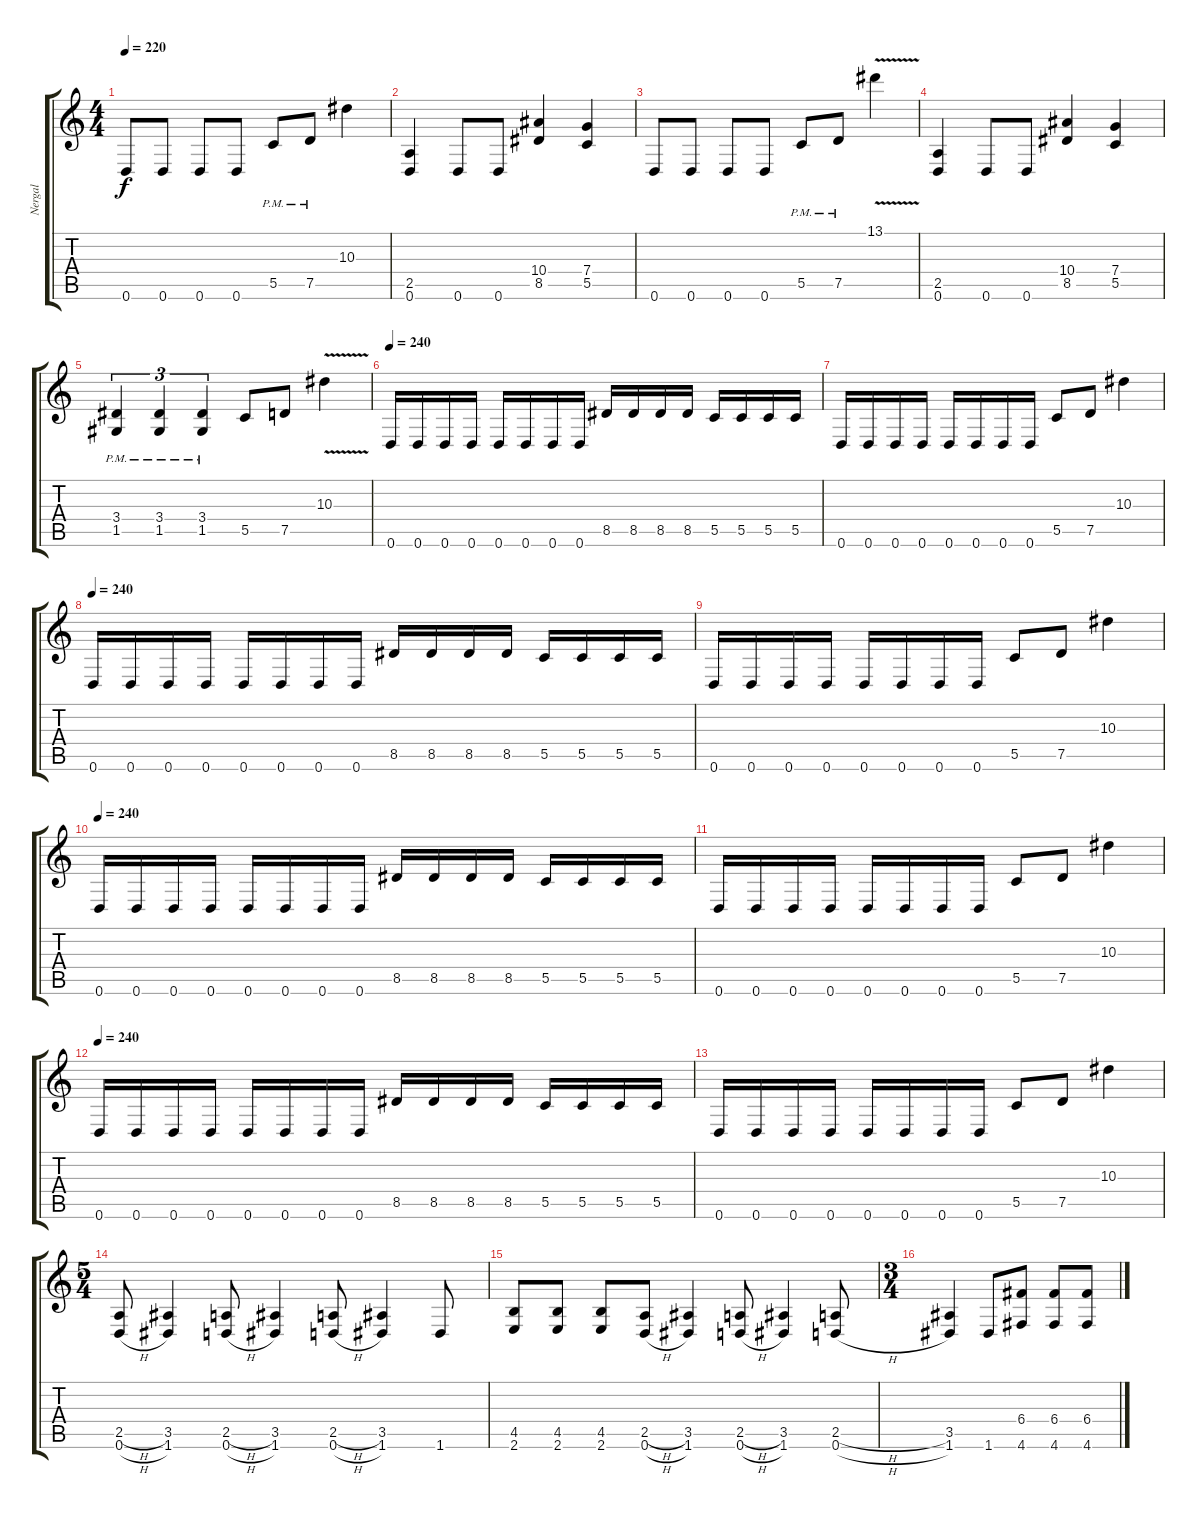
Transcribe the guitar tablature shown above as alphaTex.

\track ("Nergal" "Nergal") {instrument distortionguitar}
\staff {score tabs}
\tuning (D4 A3 F3 C3 G2 D2) {hide}
\ts (4 4)
\tempo 220
\clef g2
\ks c
0.6.8{dy f} 0.6.8 0.6.8 0.6.8 5.5{pm}.8 7.5{pm}.8 10.3.4 |
(2.5 0.6).4 0.6.8 0.6.8 (10.4 8.5).4 (7.4 5.5).4 |
0.6.8 0.6.8 0.6.8 0.6.8 5.5{pm}.8 7.5{pm}.8 13.1{v}.4 |
(2.5 0.6).4 0.6.8 0.6.8 (10.4 8.5).4 (7.4 5.5).4 |
(3.4{pm} 1.5{pm}).4{tu (3 2)} (3.4{pm} 1.5{pm}).4{tu (3 2)} (3.4{pm} 1.5{pm}).4{tu (3 2)} 5.5.8 7.5.8 10.3{v}.4 |
\tempo 240
0.6.16 0.6.16 0.6.16 0.6.16 0.6.16 0.6.16 0.6.16 0.6.16 8.5.16 8.5.16 8.5.16 8.5.16 5.5.16 5.5.16 5.5.16 5.5.16 |
0.6.16 0.6.16 0.6.16 0.6.16 0.6.16 0.6.16 0.6.16 0.6.16 5.5.8 7.5.8 10.3.4 |
\tempo 240
0.6.16 0.6.16 0.6.16 0.6.16 0.6.16 0.6.16 0.6.16 0.6.16 8.5.16 8.5.16 8.5.16 8.5.16 5.5.16 5.5.16 5.5.16 5.5.16 |
0.6.16 0.6.16 0.6.16 0.6.16 0.6.16 0.6.16 0.6.16 0.6.16 5.5.8 7.5.8 10.3.4 |
\tempo 240
0.6.16 0.6.16 0.6.16 0.6.16 0.6.16 0.6.16 0.6.16 0.6.16 8.5.16 8.5.16 8.5.16 8.5.16 5.5.16 5.5.16 5.5.16 5.5.16 |
0.6.16 0.6.16 0.6.16 0.6.16 0.6.16 0.6.16 0.6.16 0.6.16 5.5.8 7.5.8 10.3.4 |
\tempo 240
0.6.16 0.6.16 0.6.16 0.6.16 0.6.16 0.6.16 0.6.16 0.6.16 8.5.16 8.5.16 8.5.16 8.5.16 5.5.16 5.5.16 5.5.16 5.5.16 |
0.6.16 0.6.16 0.6.16 0.6.16 0.6.16 0.6.16 0.6.16 0.6.16 5.5.8 7.5.8 10.3.4 |
\ts (5 4)
(2.5{h} 0.6{h}).8 (3.5 1.6).4 (2.5{h} 0.6{h}).8 (3.5 1.6).4 (2.5{h} 0.6{h}).8 (3.5 1.6).4 1.6.8 |
(4.5 2.6).8 (4.5 2.6).8 (4.5 2.6).8 (2.5{h} 0.6{h}).8 (3.5 1.6).4 (2.5{h} 0.6{h}).8 (3.5 1.6).4 (2.5{h} 0.6{h}).8 |
\ts (3 4)
(3.5 1.6).4 1.6.8 (6.4 4.6).8 (6.4 4.6).8 (6.4 4.6).8
